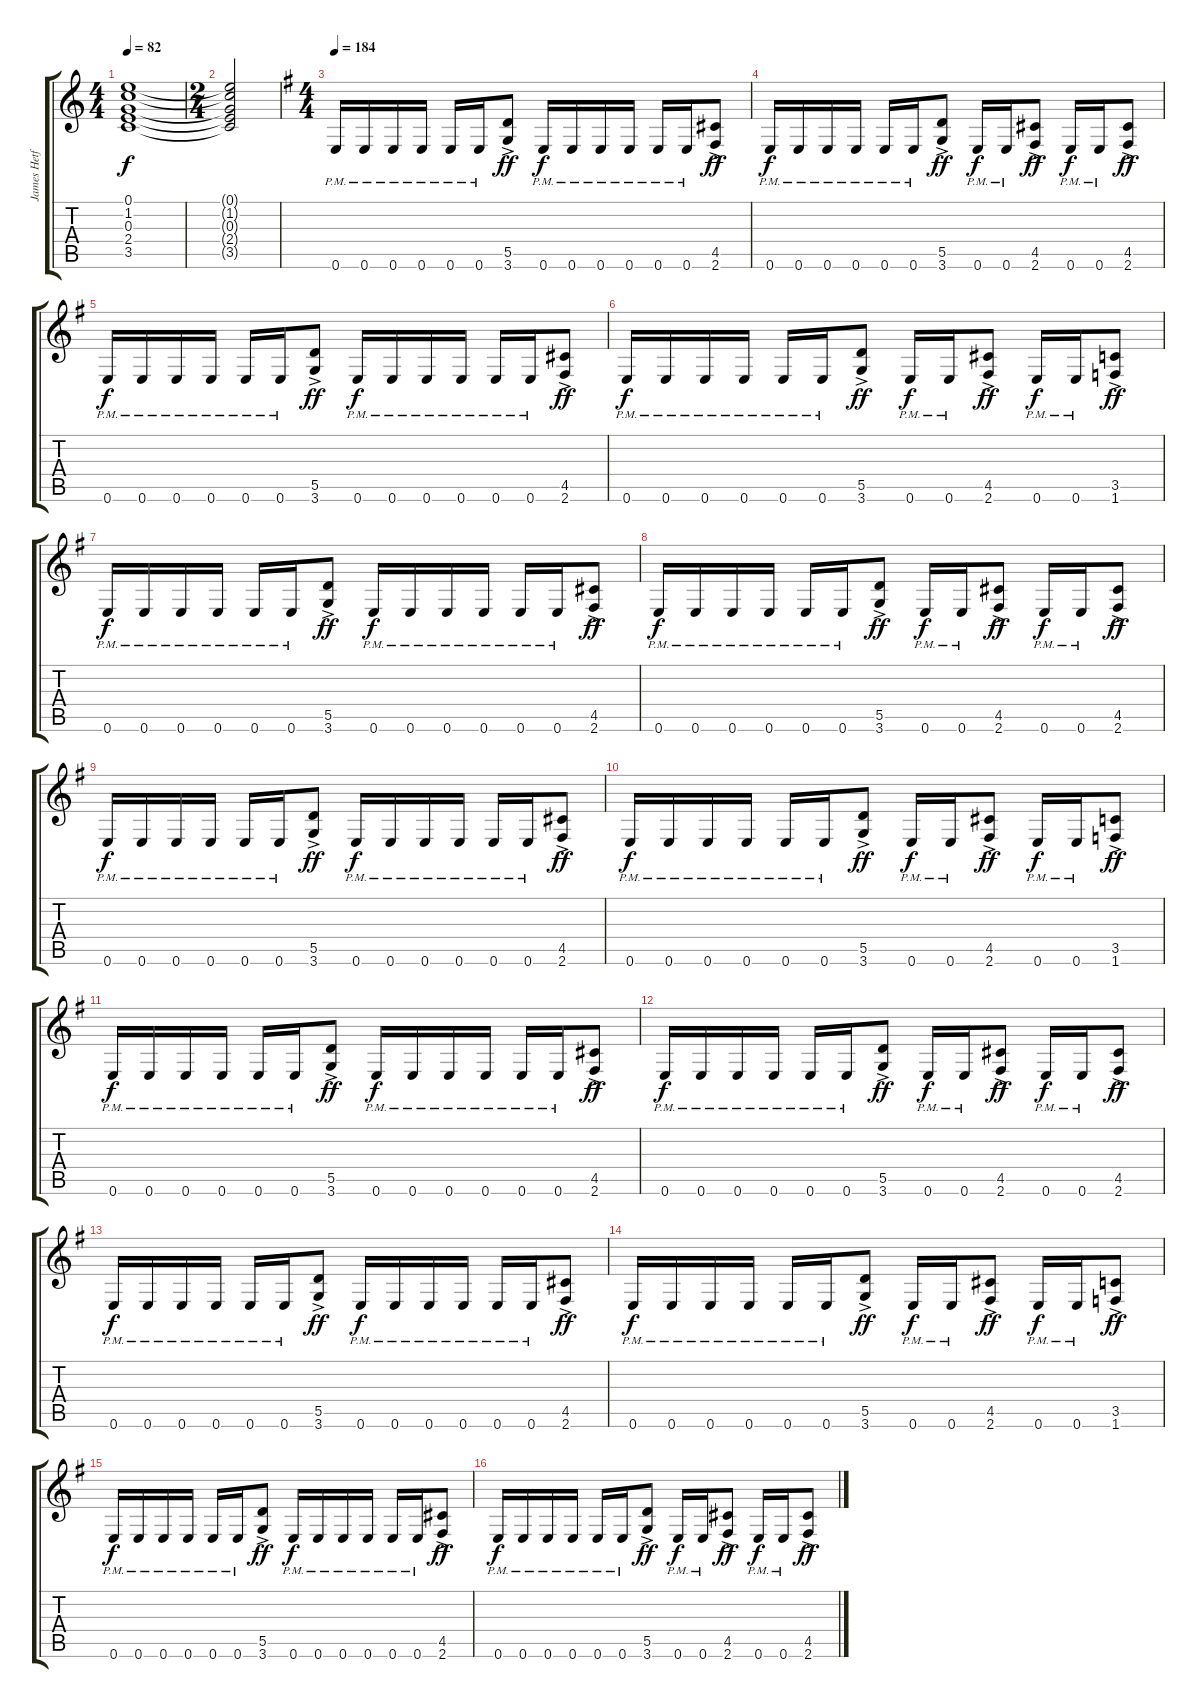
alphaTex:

\track ("James Hetfield" "James Hetf") {instrument distortionguitar}
\staff {score tabs}
\tuning (E4 B3 G3 D3 A2 E2) {hide}
\ts (4 4)
\tempo 82
\clef g2
\ks c
(0.1{t} 1.2{t} 0.3{t} 2.4{t} 3.5{t}).1{dy f} |
\ts (2 4)
(0.1{t} 1.2{t} 0.3{t} 2.4{t} 3.5{t}).2 |
\ts (4 4)
\tempo 184
\ks g
0.6{pm}.16 0.6{pm}.16 0.6{pm}.16 0.6{pm}.16 0.6{pm}.16 0.6{pm}.16 (5.5{ac} 3.6{ac}).8{dy ff} 0.6{pm}.16{dy f} 0.6{pm}.16 0.6{pm}.16 0.6{pm}.16 0.6{pm}.16 0.6{pm}.16 (4.5{ac} 2.6{ac}).8{dy ff} |
0.6{pm}.16{dy f} 0.6{pm}.16 0.6{pm}.16 0.6{pm}.16 0.6{pm}.16 0.6{pm}.16 (5.5{ac} 3.6{ac}).8{dy ff} 0.6{pm}.16{dy f} 0.6{pm}.16 (4.5{ac} 2.6{ac}).8{dy ff} 0.6{pm}.16{dy f} 0.6{pm}.16 (4.5{ac} 2.6{ac}).8{dy ff} |
0.6{pm}.16{dy f} 0.6{pm}.16 0.6{pm}.16 0.6{pm}.16 0.6{pm}.16 0.6{pm}.16 (5.5{ac} 3.6{ac}).8{dy ff} 0.6{pm}.16{dy f} 0.6{pm}.16 0.6{pm}.16 0.6{pm}.16 0.6{pm}.16 0.6{pm}.16 (4.5{ac} 2.6{ac}).8{dy ff} |
0.6{pm}.16{dy f} 0.6{pm}.16 0.6{pm}.16 0.6{pm}.16 0.6{pm}.16 0.6{pm}.16 (5.5{ac} 3.6{ac}).8{dy ff} 0.6{pm}.16{dy f} 0.6{pm}.16 (4.5{ac} 2.6{ac}).8{dy ff} 0.6{pm}.16{dy f} 0.6{pm}.16 (3.5{ac} 1.6{ac}).8{dy ff} |
0.6{pm}.16{dy f} 0.6{pm}.16 0.6{pm}.16 0.6{pm}.16 0.6{pm}.16 0.6{pm}.16 (5.5{ac} 3.6{ac}).8{dy ff} 0.6{pm}.16{dy f} 0.6{pm}.16 0.6{pm}.16 0.6{pm}.16 0.6{pm}.16 0.6{pm}.16 (4.5{ac} 2.6{ac}).8{dy ff} |
0.6{pm}.16{dy f} 0.6{pm}.16 0.6{pm}.16 0.6{pm}.16 0.6{pm}.16 0.6{pm}.16 (5.5{ac} 3.6{ac}).8{dy ff} 0.6{pm}.16{dy f} 0.6{pm}.16 (4.5{ac} 2.6{ac}).8{dy ff} 0.6{pm}.16{dy f} 0.6{pm}.16 (4.5{ac} 2.6{ac}).8{dy ff} |
0.6{pm}.16{dy f} 0.6{pm}.16 0.6{pm}.16 0.6{pm}.16 0.6{pm}.16 0.6{pm}.16 (5.5{ac} 3.6{ac}).8{dy ff} 0.6{pm}.16{dy f} 0.6{pm}.16 0.6{pm}.16 0.6{pm}.16 0.6{pm}.16 0.6{pm}.16 (4.5{ac} 2.6{ac}).8{dy ff} |
0.6{pm}.16{dy f} 0.6{pm}.16 0.6{pm}.16 0.6{pm}.16 0.6{pm}.16 0.6{pm}.16 (5.5{ac} 3.6{ac}).8{dy ff} 0.6{pm}.16{dy f} 0.6{pm}.16 (4.5{ac} 2.6{ac}).8{dy ff} 0.6{pm}.16{dy f} 0.6{pm}.16 (3.5{ac} 1.6{ac}).8{dy ff} |
0.6{pm}.16{dy f} 0.6{pm}.16 0.6{pm}.16 0.6{pm}.16 0.6{pm}.16 0.6{pm}.16 (5.5{ac} 3.6{ac}).8{dy ff} 0.6{pm}.16{dy f} 0.6{pm}.16 0.6{pm}.16 0.6{pm}.16 0.6{pm}.16 0.6{pm}.16 (4.5{ac} 2.6{ac}).8{dy ff} |
0.6{pm}.16{dy f} 0.6{pm}.16 0.6{pm}.16 0.6{pm}.16 0.6{pm}.16 0.6{pm}.16 (5.5{ac} 3.6{ac}).8{dy ff} 0.6{pm}.16{dy f} 0.6{pm}.16 (4.5{ac} 2.6{ac}).8{dy ff} 0.6{pm}.16{dy f} 0.6{pm}.16 (4.5{ac} 2.6{ac}).8{dy ff} |
0.6{pm}.16{dy f} 0.6{pm}.16 0.6{pm}.16 0.6{pm}.16 0.6{pm}.16 0.6{pm}.16 (5.5{ac} 3.6{ac}).8{dy ff} 0.6{pm}.16{dy f} 0.6{pm}.16 0.6{pm}.16 0.6{pm}.16 0.6{pm}.16 0.6{pm}.16 (4.5{ac} 2.6{ac}).8{dy ff} |
0.6{pm}.16{dy f} 0.6{pm}.16 0.6{pm}.16 0.6{pm}.16 0.6{pm}.16 0.6{pm}.16 (5.5{ac} 3.6{ac}).8{dy ff} 0.6{pm}.16{dy f} 0.6{pm}.16 (4.5{ac} 2.6{ac}).8{dy ff} 0.6{pm}.16{dy f} 0.6{pm}.16 (3.5{ac} 1.6{ac}).8{dy ff} |
0.6{pm}.16{dy f} 0.6{pm}.16 0.6{pm}.16 0.6{pm}.16 0.6{pm}.16 0.6{pm}.16 (5.5{ac} 3.6{ac}).8{dy ff} 0.6{pm}.16{dy f} 0.6{pm}.16 0.6{pm}.16 0.6{pm}.16 0.6{pm}.16 0.6{pm}.16 (4.5{ac} 2.6{ac}).8{dy ff} |
0.6{pm}.16{dy f} 0.6{pm}.16 0.6{pm}.16 0.6{pm}.16 0.6{pm}.16 0.6{pm}.16 (5.5{ac} 3.6{ac}).8{dy ff} 0.6{pm}.16{dy f} 0.6{pm}.16 (4.5{ac} 2.6{ac}).8{dy ff} 0.6{pm}.16{dy f} 0.6{pm}.16 (4.5{ac} 2.6{ac}).8{dy ff}
